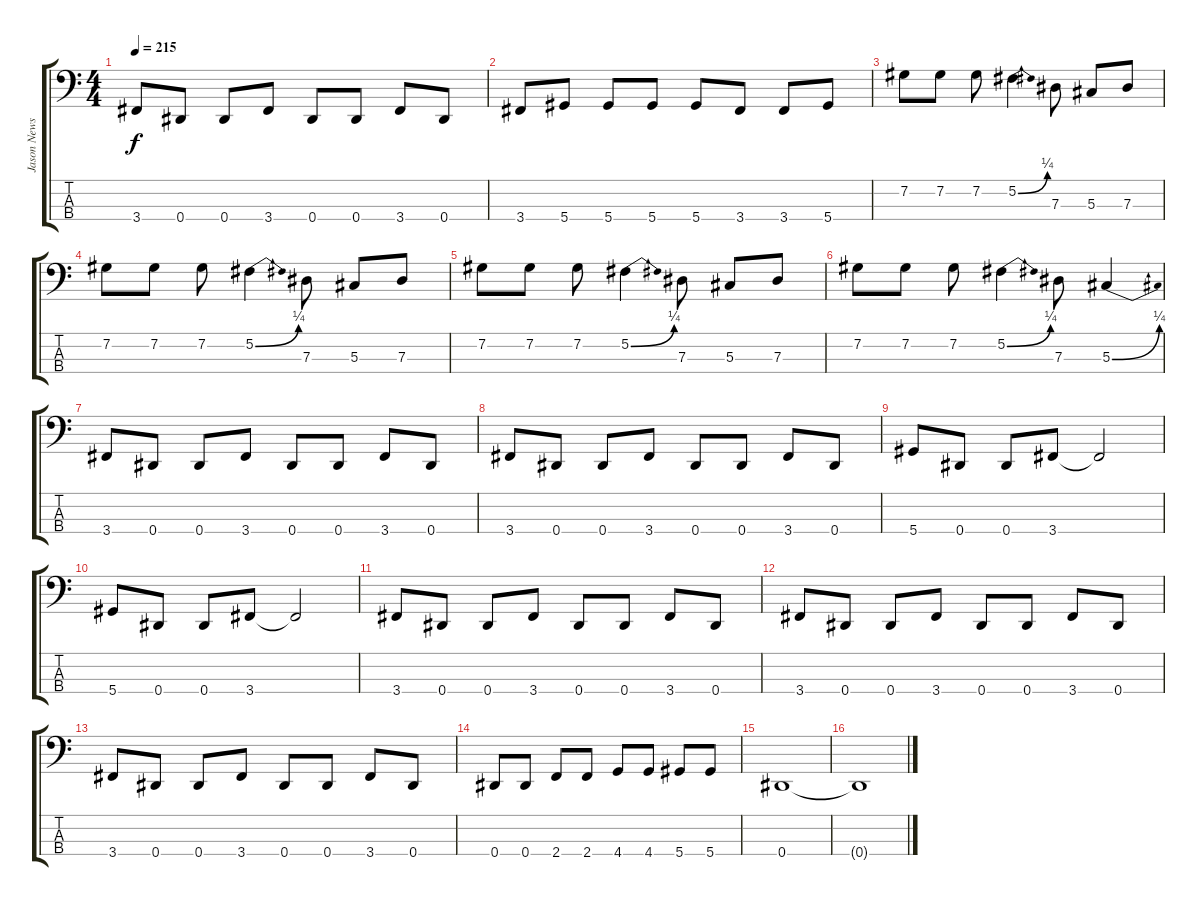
\track ("Jason Newsted" "Jason News") {instrument electricbasspick}
\staff {score tabs}
\tuning (Gb2 Db2 Ab1 Eb1) {hide}
\ts (4 4)
\tempo 215
\clef f4
\ks c
3.4.8{dy f} 0.4.8 0.4.8 3.4.8 0.4.8 0.4.8 3.4.8 0.4.8 |
3.4.8 5.4.8 5.4.8 5.4.8 5.4.8 3.4.8 3.4.8 5.4.8 |
7.2.8 7.2.8 7.2.8 5.2{be (bend 0 0 60 1)}.4 7.3.8 5.3.8 7.3.8 |
7.2.8 7.2.8 7.2.8 5.2{be (bend 0 0 60 1)}.4 7.3.8 5.3.8 7.3.8 |
7.2.8 7.2.8 7.2.8 5.2{be (bend 0 0 60 1)}.4 7.3.8 5.3.8 7.3.8 |
7.2.8 7.2.8 7.2.8 5.2{be (bend 0 0 60 1)}.4 7.3.8 5.3{be (bend 0 0 60 1)}.4 |
3.4.8 0.4.8 0.4.8 3.4.8 0.4.8 0.4.8 3.4.8 0.4.8 |
3.4.8 0.4.8 0.4.8 3.4.8 0.4.8 0.4.8 3.4.8 0.4.8 |
5.4.8 0.4.8 0.4.8 3.4.8 3.4{t}.2 |
5.4.8 0.4.8 0.4.8 3.4.8 3.4{t}.2 |
3.4.8 0.4.8 0.4.8 3.4.8 0.4.8 0.4.8 3.4.8 0.4.8 |
3.4.8 0.4.8 0.4.8 3.4.8 0.4.8 0.4.8 3.4.8 0.4.8 |
3.4.8 0.4.8 0.4.8 3.4.8 0.4.8 0.4.8 3.4.8 0.4.8 |
0.4.8 0.4.8 2.4.8 2.4.8 4.4.8 4.4.8 5.4.8 5.4.8 |
0.4.1 |
0.4{t}.1
